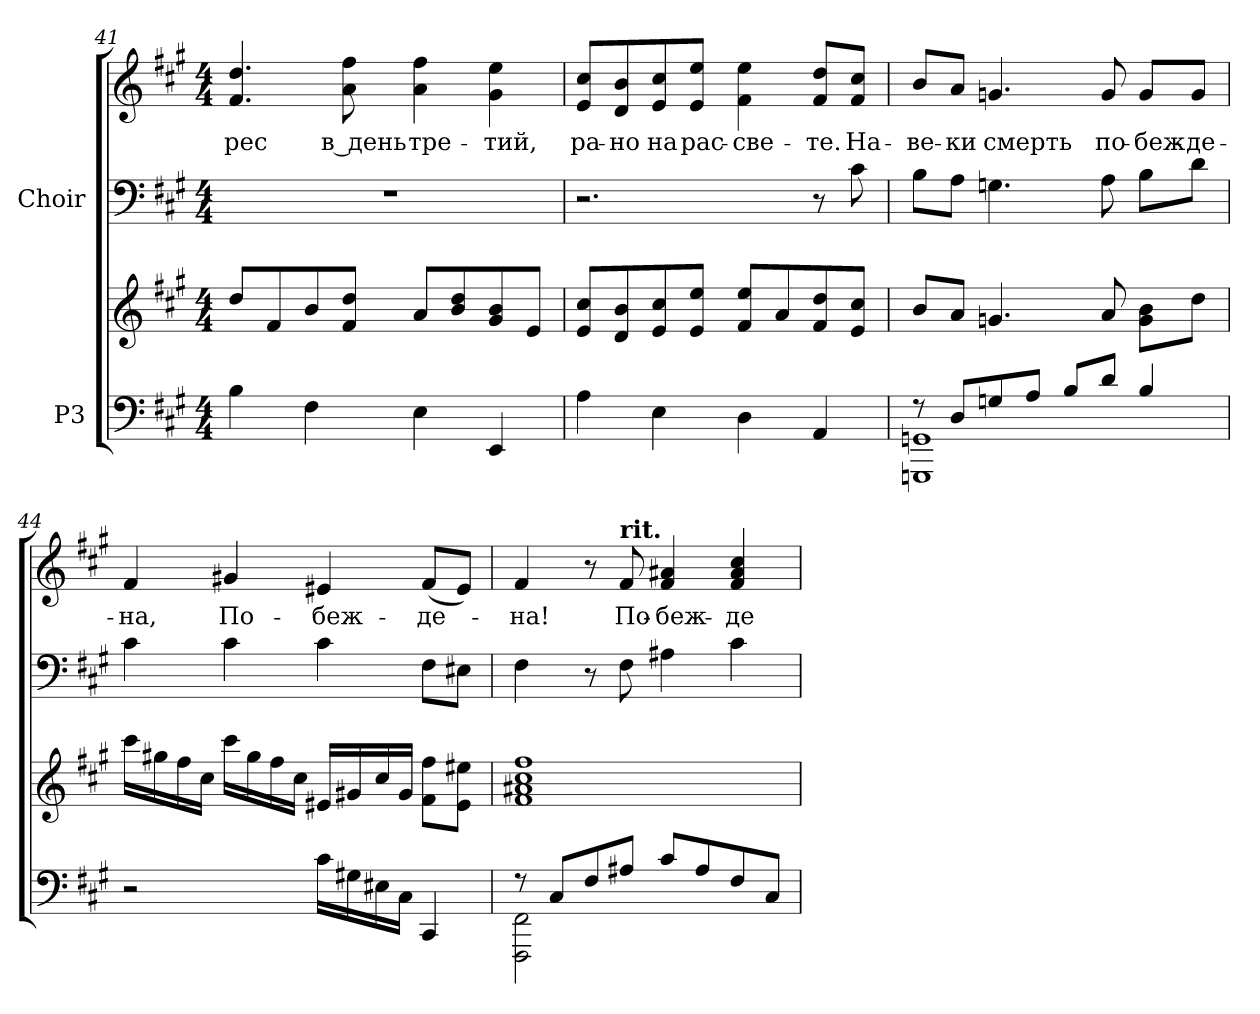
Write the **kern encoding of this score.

**kern	**kern	**kern	**kern	**text
*part2	*part2	*part1	*part1	*part1
*staff4	*staff3	*staff2	*staff1	*staff1
*I"P3	*	*I"Choir	*	*
!!LO:PB:g=z
*clefF4	*clefG2	*clefF4	*clefG2	*
*k[f#c#g#]	*k[f#c#g#]	*k[f#c#g#]	*k[f#c#g#]	*
*A:	*A:	*A:	*A:	*
*M4/4	*M4/4	*M4/4	*M4/4	*
=41	=41	=41	=41	=41
!	!	!	!	!LO:LY:b:color=#000000
4Bi\	8ddi/L	1r	4.f#i/ 4.ddi	-рес
.	8f#i/	.	.	.
4F#i\	8bi/	.	.	.
!	!	!	!	!LO:LY:b:color=#000000
.	8f#i/ 8ddiJ	.	8ai\ 8ff#i	в день
!	!	!	!	!LO:LY:b:color=#000000
4Ei\	8ai/L	.	4ai\ 4ff#i	тре-
.	8bi/ 8ddi	.	.	.
!	!	!	!	!LO:LY:b:color=#000000
4EEi/	8g#i/ 8bi	.	4g#i\ 4eei	-тий,
.	8ei/J	.	.	.
=42	=42	=42	=42	=42
!	!	!	!	!LO:LY:b:color=#000000
4Ai\	8ei/ 8cc#iL	2.r	8ei/ 8cc#iL	ра-
!	!	!	!	!LO:LY:b:color=#000000
.	8di/ 8bi	.	8di/ 8bi	-но
!	!	!	!	!LO:LY:b:color=#000000
4Ei\	8ei/ 8cc#i	.	8ei/ 8cc#i	на
!	!	!	!	!LO:LY:b:color=#000000
.	8ei/ 8eeiJ	.	8ei/ 8eeiJ	рас-
!	!	!	!	!LO:LY:b:color=#000000
4Di\	8f#i/ 8eeiL	.	4f#i\ 4eei	-све-
.	8ai/	.	.	.
!	!	!	!	!LO:LY:b:color=#000000
4AAi/	8f#i/ 8ddi	8r	8f#i/ 8ddiL	-те.
!	!	!	!	!LO:LY:b:color=#000000
.	8ei/ 8cc#iJ	8c#i\	8f#i/ 8cc#iJ	На-
=43	=43	=43	=43	=43
*^	*	*	*	*
!	!	!	!	!	!LO:LY:b:color=#000000
8r	1GGGni 1GGni	8bi/L	8Bi\L	8bi/L	-ве-
!	!	!	!	!	!LO:LY:b:color=#000000
8Di/L	.	8ai/J	8Ai\J	8ai/J	-ки
!	!	!	!	!	!LO:LY:b:color=#000000
8Gni/	.	4.gni/	4.Gni\	4.gni/	смерть
8Ai/J	.	.	.	.	.
8Bi/L	.	.	.	.	.
!	!	!	!	!	!LO:LY:b:color=#000000
8di/J	.	8ai/	8Ai\	8gi/	по-
!	!	!	!	!	!LO:LY:b:color=#000000
4Bi/	.	8gi\ 8biL	8Bi\L	8gi/L	-беж-
!	!	!	!	!	!LO:LY:b:color=#000000
.	.	8ddi\J	8di\J	8gi/J	-де-
*v	*v	*	*	*	*
!!LO:LB:g=z
=44	=44	=44	=44	=44
!	!	!	!	!LO:LY:b:color=#000000
2r	16ccc#i\LL	4c#i\	4f#i/	-на,
.	16gg#Xi\	.	.	.
.	16ff#i\	.	.	.
.	16cc#i\JJ	.	.	.
!	!	!	!	!LO:LY:b:color=#000000
.	16ccc#i\LL	4c#i\	4g#Xi/	По-
.	16gg#i\	.	.	.
.	16ff#i\	.	.	.
.	16cc#i\JJ	.	.	.
!	!	!	!	!LO:LY:b:color=#000000
16c#i\LL	16e#Xi/LL	4c#i\	4e#Xi/	-беж-
16G#Xi\	16g#Xi/	.	.	.
16E#Xi\	16cc#i/	.	.	.
16C#i\JJ	16g#i/JJ	.	.	.
!	!	!	!	!LO:LY:b:color=#000000
4CC#i/	8f#i\ 8ff#iL	8F#i\L	(8f#i/L	-де-
.	8e#i\ 8ee#XiJ	8E#Xi\J	8e#i/J)	.
=45	=45	=45	=45	=45
*^	*	*	*	*
!	!	!	!	!	!LO:LY:b:color=#000000
8r	2FFF#i\ 2FF#i	1f#i 1a#Xi 1cc#i 1ff#i	4F#i\	4f#i/	-на!
8C#i/L	.	.	.	.	.
8F#i/	.	.	8r	8r	.
!	!	!	!	!LO:TX:a:B:t=rit.	!
!	!	!	!	!	!LO:LY:b:color=#000000
8A#Xi/J	.	.	8F#i\	8f#i/	По-
!	!	!	!	!	!LO:LY:b:color=#000000
8c#i/L	2ryy	.	4A#Xi\	4f#i/ 4a#Xi	-беж-
8A#i/	.	.	.	.	.
!	!	!	!	!	!LO:LY:b:color=#000000
8F#i/	.	.	4c#i\	4f#i/ 4a#i 4cc#i	-де-
8C#i/J	.	.	.	.	.
*v	*v	*	*	*	*
=	=	=	=	=
*-	*-	*-	*-	*-
